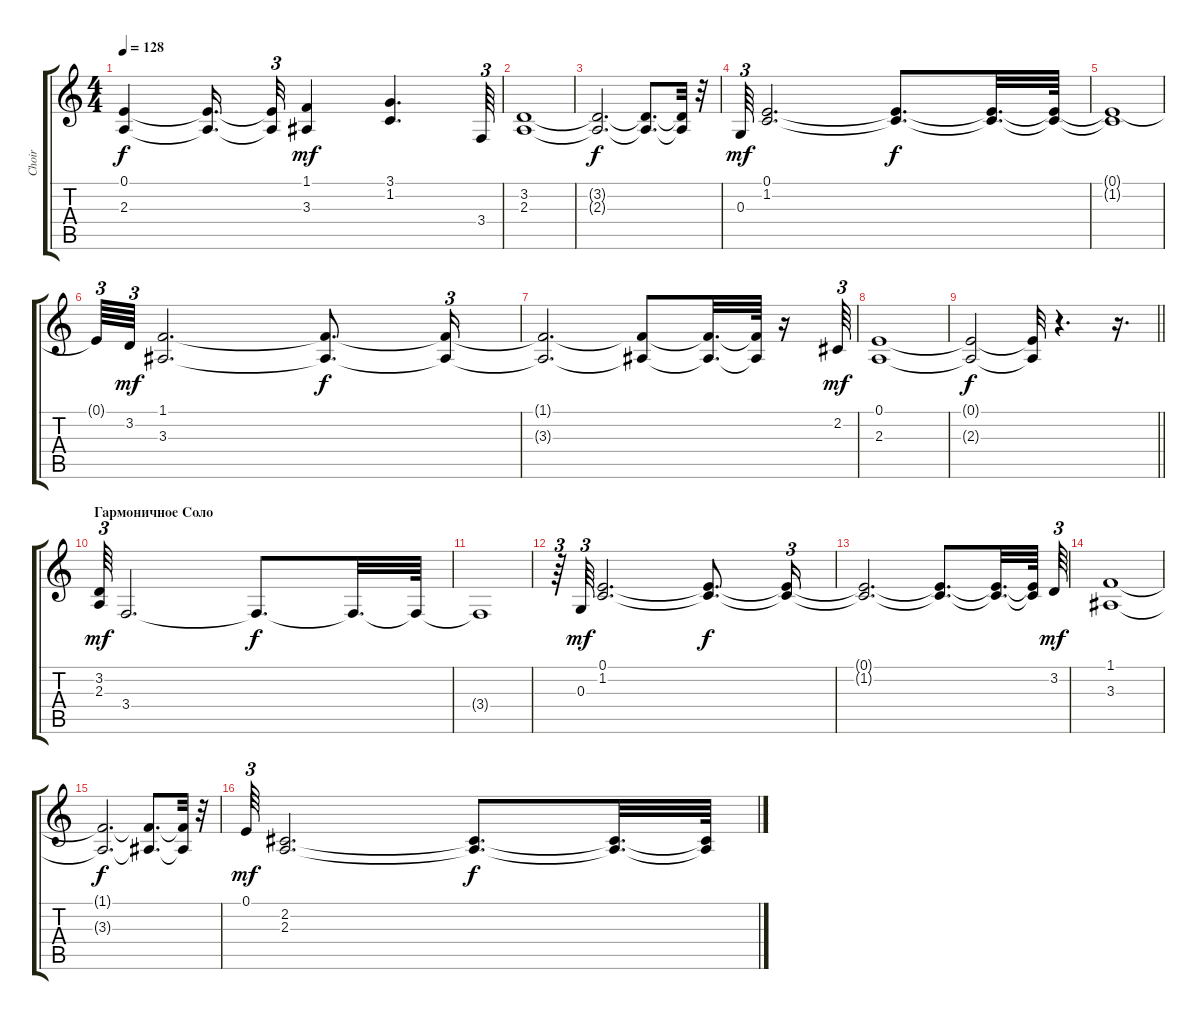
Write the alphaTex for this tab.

\track ("Choir" "Choir") {instrument choiraahs}
\staff {score tabs}
\tuning (E4 B3 G3 D3 A2 E2) {hide}
\ts (4 4)
\tempo 128
\clef g2
\ks c
(0.1{t} 2.3{t}).4{dy f} (0.1{t} 2.3{t}).16{d} (0.1{t} 2.3{t}).32{tu (3 2)} (1.1 3.3).4{dy mf} (3.1 1.2).4{d} 3.4.64{tu (3 2)} |
(3.2 2.3).1 |
(3.2{t} 2.3{t}).2{d dy f} (3.2{t} 2.3{t}).8{d} (3.2{t} 2.3{t}).32 r.32 |
0.3.64{tu (3 2) dy mf} (0.1 1.2).2{d} (0.1{t} 1.2{t}).8{d dy f} (0.1{t} 1.2{t}).32{d} (0.1{t} 1.2{t}).64 |
(0.1{t} 1.2{t}).1 |
0.1{t}.64{tu (3 2)} 3.2.64{tu (3 2) dy mf} (1.1 3.3).2{d} (1.1{t} 3.3{t}).8{d dy f} (1.1{t} 3.3{t}).16{tu (3 2)} |
(1.1{t} 3.3{t}).2{d} (1.1{t} 3.3{t}).8 (1.1{t} 3.3{t}).32{d} (1.1{t} 3.3{t}).64 r.16 2.2.64{tu (3 2) dy mf} |
(0.1 2.3).1 |
\barLineRight lightlight
(0.1{t} 2.3{t}).2{dy f} (0.1{t} 2.3{t}).32 r.4{d} r.16{d} |
\section ("" "Гармоничное Соло")
(3.2 2.3).64{tu (3 2) dy mf} 3.4.2{d} 3.4{t}.8{d dy f} 3.4{t}.32{d} 3.4{t}.64 |
3.4{t}.1 |
r.64{tu (3 2)} 0.3.64{tu (3 2) dy mf} (0.1 1.2).2{d} (0.1{t} 1.2{t}).8{d dy f} (0.1{t} 1.2{t}).16{tu (3 2)} |
(0.1{t} 1.2{t}).2{d} (0.1{t} 1.2{t}).8{d} (0.1{t} 1.2{t}).32{d} (0.1{t} 1.2{t}).64 3.2.64{tu (3 2) dy mf} |
(1.1 3.3).1 |
(1.1{t} 3.3{t}).2{d dy f} (1.1{t} 3.3{t}).8{d} (1.1{t} 3.3{t}).32 r.32 |
0.1.64{tu (3 2) dy mf} (2.2 2.3).2{d} (2.2{t} 2.3{t}).8{d dy f} (2.2{t} 2.3{t}).32{d} (2.2{t} 2.3{t}).64
